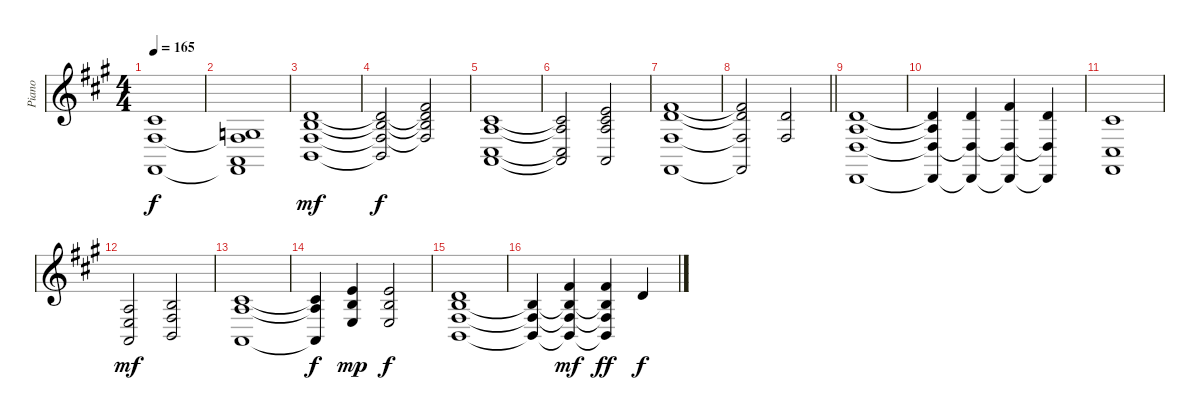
\track ("Piano" "Piano") {instrument acousticgrandpiano}
\staff {score}
\tuning (E4 B3 G3 D3 A2 Db2) {hide}
\ts (4 4)
\tempo 165
\clef g2
\ks a
(2.2 4.4 5.6).1{dy f} |
(0.3 4.4{t} 0.5 5.6{t}).1 |
(3.2 4.3 4.4 2.5).1{dy mf} |
(3.2{t} 4.3{t} 4.4{t} 2.5{t}).2{dy f} (2.1 3.2{t} 4.3{t} 4.4{t}).2 |
(6.3 7.4 4.5 8.6).1 |
(6.3{t} 7.4{t} 4.5{t} 8.6{t}).2 (0.1 2.2 2.3 0.5).2 |
(2.1 3.2 4.4 5.6).1 |
\barLineRight lightlight
(2.1{t} 3.2{t} 4.4{t} 5.6{t}).2 (3.2 4.4).2 |
(3.2 2.3 0.4 1.6).1 |
(3.2{t} 2.3{t} 0.4{t} 1.6{t}).4 (-2.1 0.4{t} 1.6{t}).4 (2.1 0.4{t} 1.6{t}).4 (-2.1 0.4{t} 1.6{t}).4 |
(6.3 4.5 5.6).1 |
(2.3 2.4 0.5).2{dy mf} (0.2 4.4 2.5).2 |
(2.2 2.3 0.5).1 |
(2.2{t} 2.3{t} 0.5{t}).4{dy f} (0.1 0.2 2.4).4{dy mp} (0.1 0.2 2.4).2{dy f} |
(3.2 4.3 4.4 2.5).1 |
(4.3{t} 4.4{t} 2.5{t}).4 (2.1 4.3{t} 4.4{t} 2.5{t}).4{dy mf} (2.1 4.3{t} 4.4{t} 2.5{t}).4{dy ff} 3.2.4{dy f}
